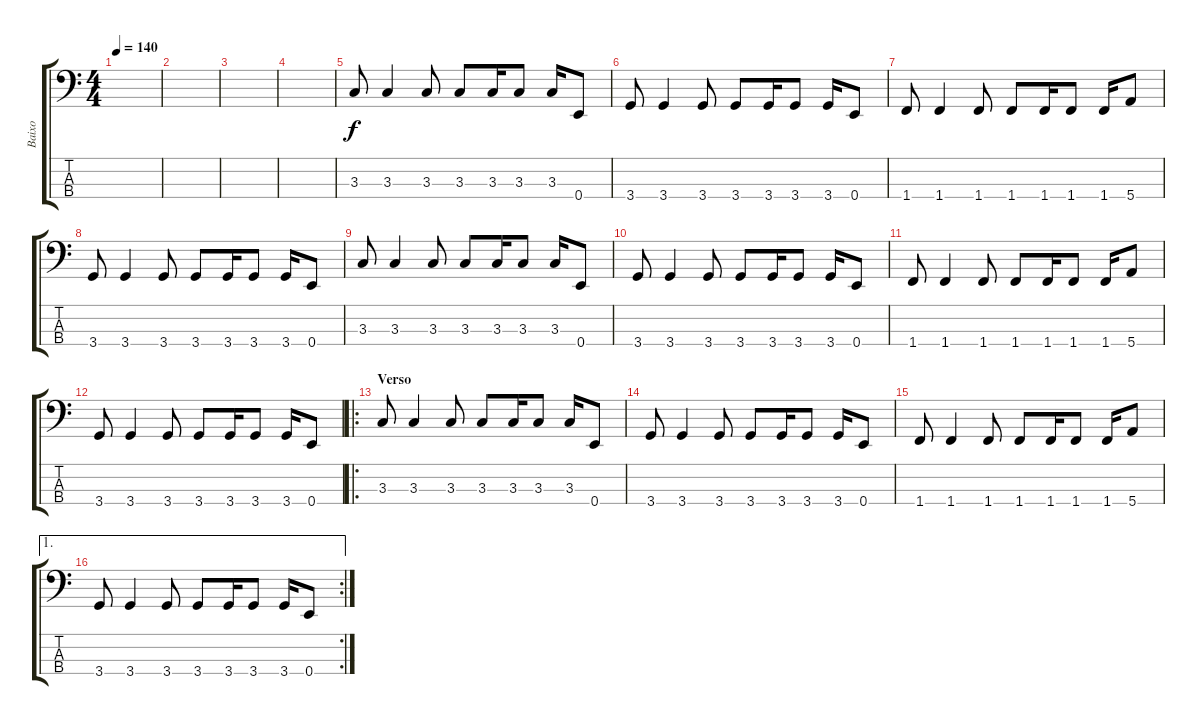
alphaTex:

\track ("Baixo" "Baixo") {instrument electricbassfinger}
\staff {score tabs}
\tuning (G2 D2 A1 E1) {hide}
\ts (4 4)
\tempo 140
\clef f4
\ks c
|
|
|
|
3.3.8 3.3.4 3.3.8 3.3.8 3.3.16 3.3.8 3.3.16 0.4.8 |
3.4.8 3.4.4 3.4.8 3.4.8 3.4.16 3.4.8 3.4.16 0.4.8 |
1.4.8 1.4.4 1.4.8 1.4.8 1.4.16 1.4.8 1.4.16 5.4.8 |
3.4.8 3.4.4 3.4.8 3.4.8 3.4.16 3.4.8 3.4.16 0.4.8 |
3.3.8 3.3.4 3.3.8 3.3.8 3.3.16 3.3.8 3.3.16 0.4.8 |
3.4.8 3.4.4 3.4.8 3.4.8 3.4.16 3.4.8 3.4.16 0.4.8 |
1.4.8 1.4.4 1.4.8 1.4.8 1.4.16 1.4.8 1.4.16 5.4.8 |
3.4.8 3.4.4 3.4.8 3.4.8 3.4.16 3.4.8 3.4.16 0.4.8 |
\ro
\section ("" "Verso")
3.3.8 3.3.4 3.3.8 3.3.8 3.3.16 3.3.8 3.3.16 0.4.8 |
3.4.8 3.4.4 3.4.8 3.4.8 3.4.16 3.4.8 3.4.16 0.4.8 |
1.4.8 1.4.4 1.4.8 1.4.8 1.4.16 1.4.8 1.4.16 5.4.8 |
\ae 1
\rc 2
3.4.8 3.4.4 3.4.8 3.4.8 3.4.16 3.4.8 3.4.16 0.4.8
